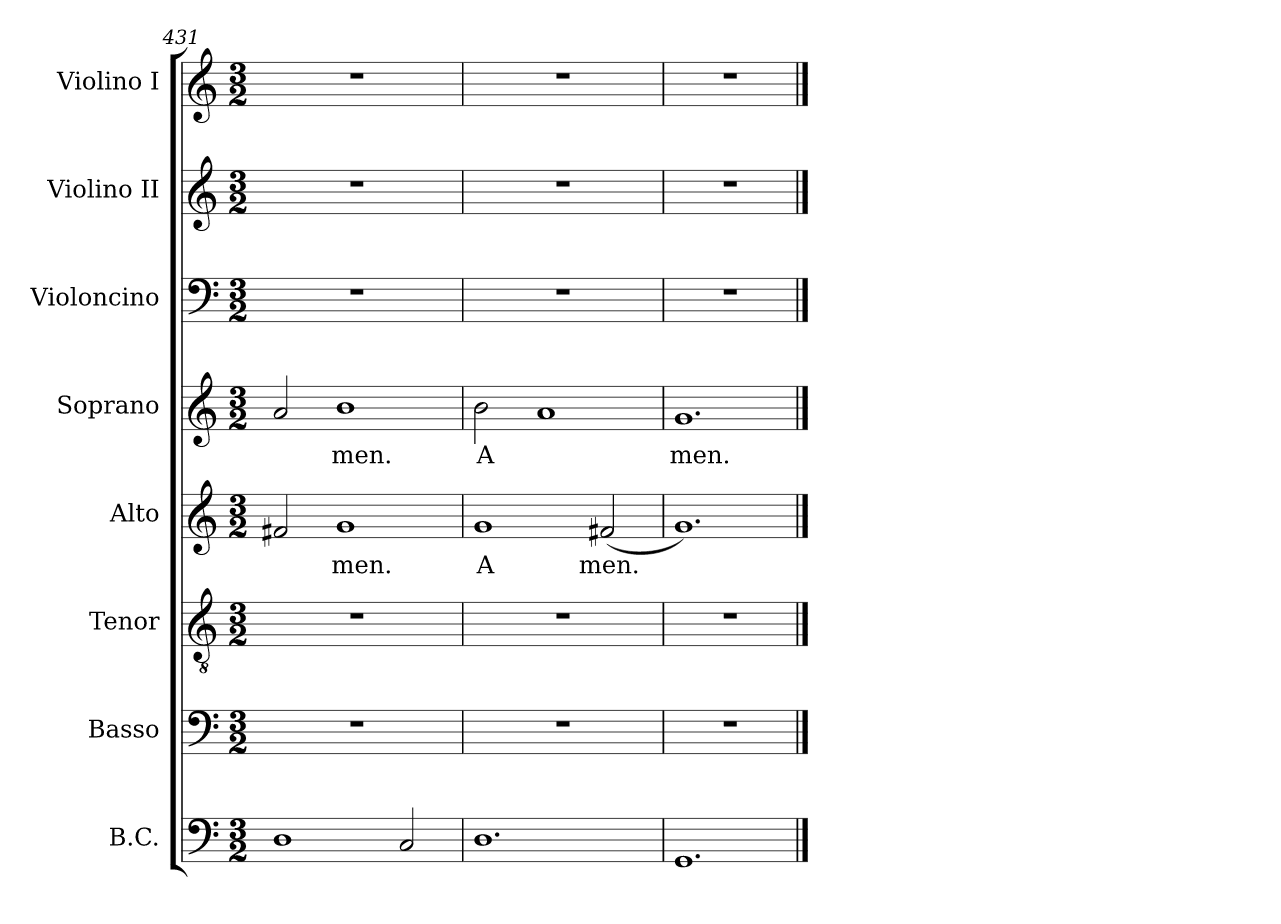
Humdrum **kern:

**kern	**kern	**kern	**kern	**text	**kern	**text	**kern	**kern	**kern
*part8	*part7	*part6	*part5	*part5	*part4	*part4	*part3	*part2	*part1
*staff8	*staff7	*staff6	*staff5	*staff5	*staff4	*staff4	*staff3	*staff2	*staff1
*I"B.C.	*I"Basso	*I"Tenor	*I"Alto	*	*I"Soprano	*	*I"Violoncino	*I"Violino II	*I"Violino I
*I'BC	*I'B	*I'T	*I'A	*	*I'S	*	*I'Vc.	*I'Vln. II	*I'Vln. I
*clefF4	*clefF4	*clefGv2	*clefG2	*	*clefG2	*	*clefF4	*clefG2	*clefG2
*k[]	*k[]	*k[]	*k[]	*	*k[]	*	*k[]	*k[]	*k[]
*C:	*C:	*C:	*C:	*	*C:	*	*C:	*C:	*C:
*M3/2	*M3/2	*M3/2	*M3/2	*	*M3/2	*	*M3/2	*M3/2	*M3/2
=431	=431	=431	=431	=431	=431	=431	=431	=431	=431
1D	1.r	1.r	2f#X/	.	2a/	.	1.r	1.r	1.r
!	!	!	!	!LO:LY:b	!	!LO:LY:b	!	!	!
.	.	.	1g	-men.	1b	-men.	.	.	.
2C/	.	.	.	.	.	.	.	.	.
=432	=432	=432	=432	=432	=432	=432	=432	=432	=432
!	!	!	!	!LO:LY:b	!	!LO:LY:b	!	!	!
1.D	1.r	1.r	1g	A	2b\	A	1.r	1.r	1.r
.	.	.	.	.	1a	.	.	.	.
!	!	!	!	!LO:LY:b	!	!	!	!	!
.	.	.	(<2f#X/	men.	.	.	.	.	.
=433	=433	=433	=433	=433	=433	=433	=433	=433	=433
!	!	!	!	!	!	!LO:LY:b	!	!	!
1.GG	1.r	1.r	1.g)	.	1.g	men.	1.r	1.r	1.r
==	==	==	==	==	==	==	==	==	==
*-	*-	*-	*-	*-	*-	*-	*-	*-	*-
